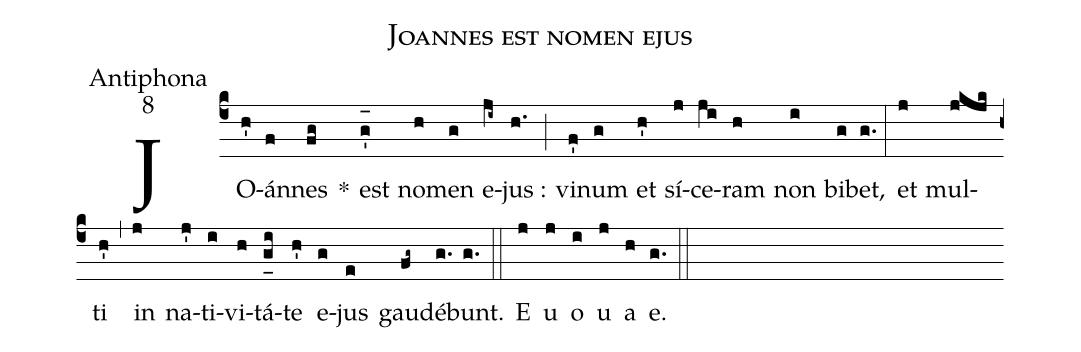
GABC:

name:Joannes est nomen ejus;
office-part:Antiphona;
mode:8;
%%
(c4) JO(h')án(f)nes(fg) *() est(g'_[oh:h]) no(h)men(g) e(ji~)jus :(h.) (;) vi(f')num(g) et(h') sí(j)ce(ji)ram(h) non(i) bi(g)bet,(g.) (:) et(j) mul(jkjk)ti(h') (,) in(j) na(j')ti(i)vi(h)tá(g_[uh:l]i)te(h') e(g)jus(e) gau(fg~)dé(g.)bunt.(g.) (::) <eu>E(j) u(j) o(i) u(j) a(h) e.</eu>(g.) (::)
